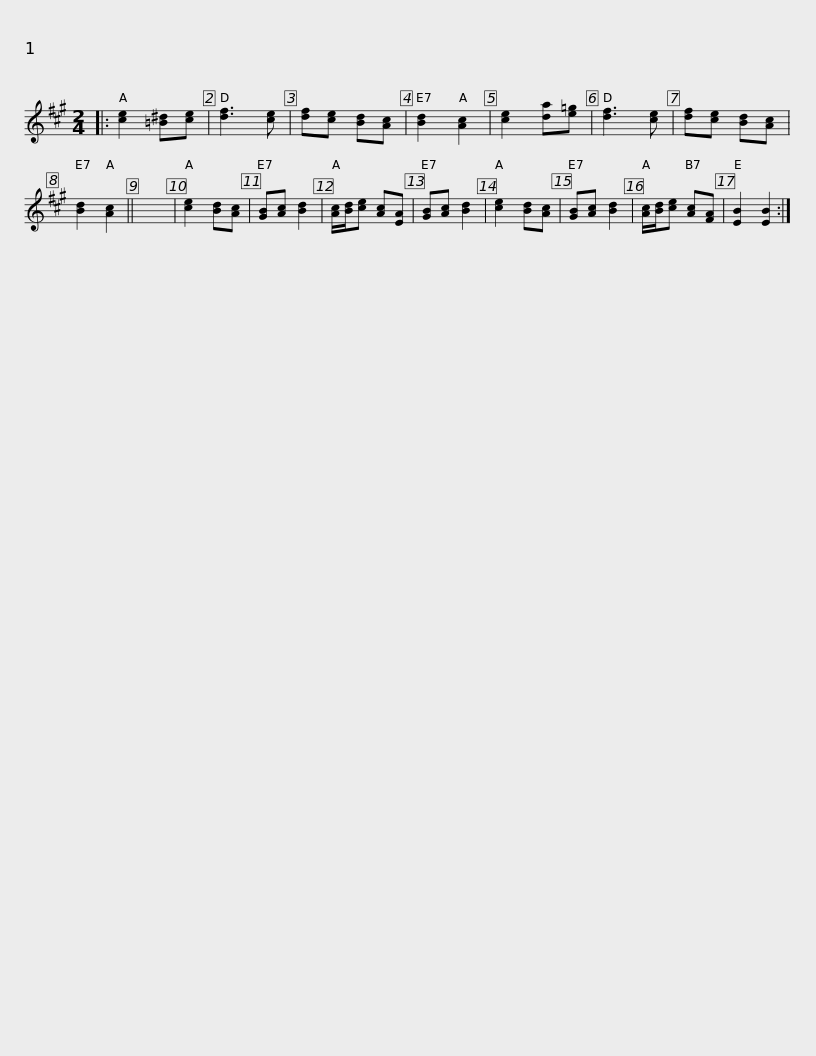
X:1
L:1/8
M:2/4
I:linebreak $
K:A
V:1 treble
V:1
|: [ce]2 [=B^d][ce] | [df]3 [ce] | [df][ce] [Bd][Ac] | [Bd]2 [Ac]2 | [ce]2 [da][e=g] | %5
 [df]3 [ce] | [df][ce] [Bd][Ac] | [Bd]2 [Ac]2 || x4 | [ce]2 [Bd][Ac] | %10
 [GB][Ac] [Bd]2 |$ [Ac]/[Bd]/[ce] [Ac][EA] | [GB][Ac] [Bd]2 | [ce]2 [Bd][Ac] | [GB][Ac] [Bd]2 | %15
 [Ac]/[Bd]/[ce] [Ac][FA] | [EB]2 [EB]2 :| %17
